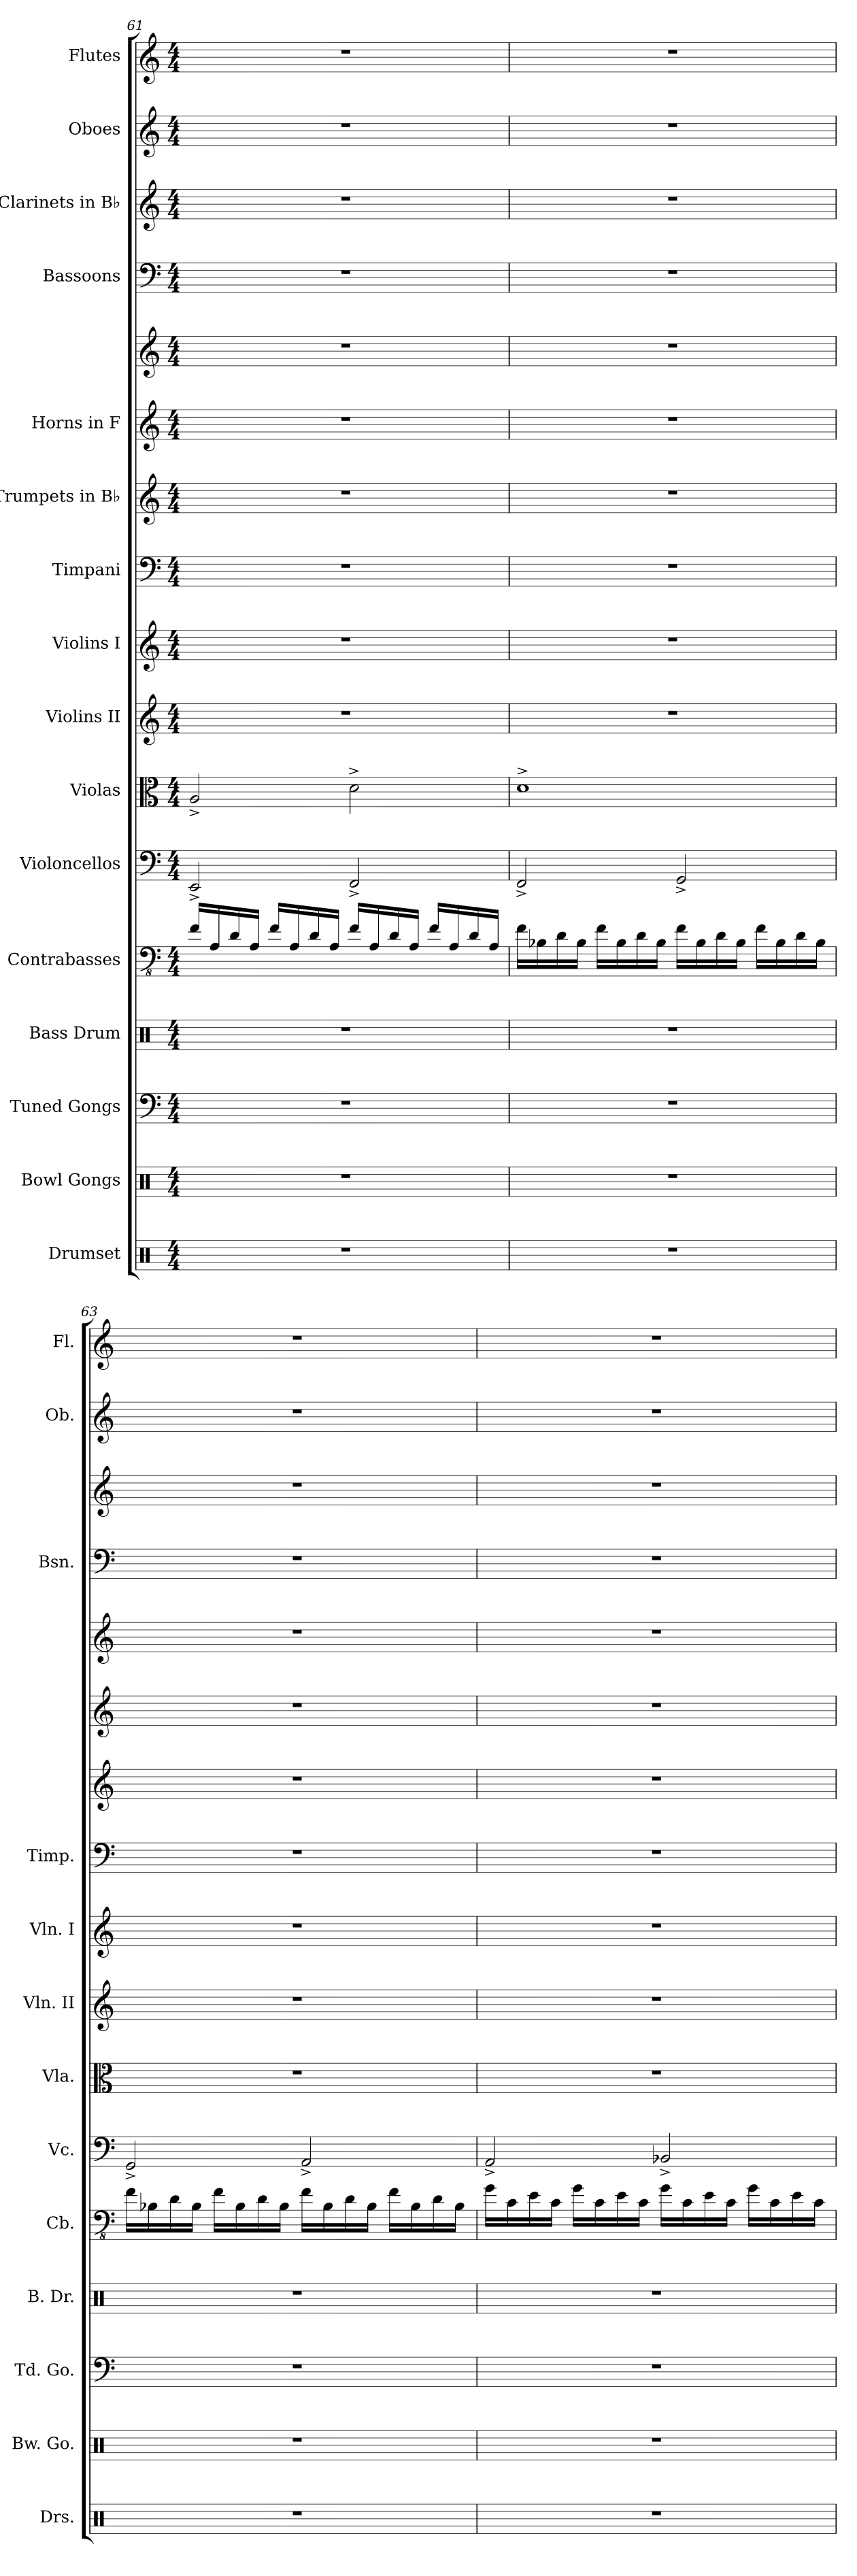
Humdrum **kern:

**kern	**kern	**kern	**kern	**kern	**kern	**kern	**kern	**kern	**kern	**kern	**kern	**kern	**kern	**kern	**kern	**kern
*part16	*part15	*part14	*part13	*part12	*part11	*part10	*part9	*part8	*part7	*part6	*part5	*part5	*part4	*part3	*part2	*part1
*staff17	*staff16	*staff15	*staff14	*staff13	*staff12	*staff11	*staff10	*staff9	*staff8	*staff7	*staff6	*staff5	*staff4	*staff3	*staff2	*staff1
*I"Drumset	*I"Bowl Gongs	*I"Tuned Gongs	*I"Bass Drum	*I"Contrabasses	*I"Violoncellos	*I"Violas	*I"Violins II	*I"Violins I	*I"Timpani	*I"Trumpets in B♭	*I"Horns in F	*	*I"Bassoons	*I"Clarinets in B♭	*I"Oboes	*I"Flutes
*I'Drs.	*I'Bw. Go.	*I'Td. Go.	*I'B. Dr.	*I'Cb.	*I'Vc.	*I'Vla.	*I'Vln. II	*I'Vln. I	*I'Timp.	*	*	*	*I'Bsn.	*	*I'Ob.	*I'Fl.
*clefX	*clefX	*clefF4	*clefX	*clefFv4	*clefF4	*clefC3	*clefG2	*clefG2	*clefF4	*clefG2	*clefG2	*clefG2	*clefF4	*clefG2	*clefG2	*clefG2
*	*	*	*	*ITrd7c12	*	*	*	*	*	*ITrd1c2	*ITrd4c7	*ITrd4c7	*	*ITrd1c2	*	*
*k[]	*k[]	*k[]	*k[]	*k[]	*k[]	*k[]	*k[]	*k[]	*k[]	*k[b-e-]	*k[b-]	*k[b-]	*k[]	*k[b-e-]	*k[]	*k[]
*M4/4	*M4/4	*M4/4	*M4/4	*M4/4	*M4/4	*M4/4	*M4/4	*M4/4	*M4/4	*M4/4	*M4/4	*M4/4	*M4/4	*M4/4	*M4/4	*M4/4
=61	=61	=61	=61	=61	=61	=61	=61	=61	=61	=61	=61	=61	=61	=61	=61	=61
1r	1r	1r	1r	16FF/LL	2EE^/	2A^/	1r	1r	1r	1r	1r	1r	1r	1r	1r	1r
.	.	.	.	16AAA/	.	.	.	.	.	.	.	.	.	.	.	.
.	.	.	.	16DD/	.	.	.	.	.	.	.	.	.	.	.	.
.	.	.	.	16AAA/JJ	.	.	.	.	.	.	.	.	.	.	.	.
.	.	.	.	16FF/LL	.	.	.	.	.	.	.	.	.	.	.	.
.	.	.	.	16AAA/	.	.	.	.	.	.	.	.	.	.	.	.
.	.	.	.	16DD/	.	.	.	.	.	.	.	.	.	.	.	.
.	.	.	.	16AAA/JJ	.	.	.	.	.	.	.	.	.	.	.	.
.	.	.	.	16FF/LL	2FF^/	2d^\	.	.	.	.	.	.	.	.	.	.
.	.	.	.	16AAA/	.	.	.	.	.	.	.	.	.	.	.	.
.	.	.	.	16DD/	.	.	.	.	.	.	.	.	.	.	.	.
.	.	.	.	16AAA/JJ	.	.	.	.	.	.	.	.	.	.	.	.
.	.	.	.	16FF/LL	.	.	.	.	.	.	.	.	.	.	.	.
.	.	.	.	16AAA/	.	.	.	.	.	.	.	.	.	.	.	.
.	.	.	.	16DD/	.	.	.	.	.	.	.	.	.	.	.	.
.	.	.	.	16AAA/JJ	.	.	.	.	.	.	.	.	.	.	.	.
!!LO:PB:g=z
=62	=62	=62	=62	=62	=62	=62	=62	=62	=62	=62	=62	=62	=62	=62	=62	=62
1r	1r	1r	1r	16FF\LL	2FF^/	1d^	1r	1r	1r	1r	1r	1r	1r	1r	1r	1r
.	.	.	.	16BBB-X\	.	.	.	.	.	.	.	.	.	.	.	.
.	.	.	.	16DD\	.	.	.	.	.	.	.	.	.	.	.	.
.	.	.	.	16BBB-\JJ	.	.	.	.	.	.	.	.	.	.	.	.
.	.	.	.	16FF\LL	.	.	.	.	.	.	.	.	.	.	.	.
.	.	.	.	16BBB-\	.	.	.	.	.	.	.	.	.	.	.	.
.	.	.	.	16DD\	.	.	.	.	.	.	.	.	.	.	.	.
.	.	.	.	16BBB-\JJ	.	.	.	.	.	.	.	.	.	.	.	.
.	.	.	.	16FF\LL	2GG^/	.	.	.	.	.	.	.	.	.	.	.
.	.	.	.	16BBB-\	.	.	.	.	.	.	.	.	.	.	.	.
.	.	.	.	16DD\	.	.	.	.	.	.	.	.	.	.	.	.
.	.	.	.	16BBB-\JJ	.	.	.	.	.	.	.	.	.	.	.	.
.	.	.	.	16FF\LL	.	.	.	.	.	.	.	.	.	.	.	.
.	.	.	.	16BBB-\	.	.	.	.	.	.	.	.	.	.	.	.
.	.	.	.	16DD\	.	.	.	.	.	.	.	.	.	.	.	.
.	.	.	.	16BBB-\JJ	.	.	.	.	.	.	.	.	.	.	.	.
=63	=63	=63	=63	=63	=63	=63	=63	=63	=63	=63	=63	=63	=63	=63	=63	=63
1r	1r	1r	1r	16FF\LL	2GG^/	1r	1r	1r	1r	1r	1r	1r	1r	1r	1r	1r
.	.	.	.	16BBB-X\	.	.	.	.	.	.	.	.	.	.	.	.
.	.	.	.	16DD\	.	.	.	.	.	.	.	.	.	.	.	.
.	.	.	.	16BBB-\JJ	.	.	.	.	.	.	.	.	.	.	.	.
.	.	.	.	16FF\LL	.	.	.	.	.	.	.	.	.	.	.	.
.	.	.	.	16BBB-\	.	.	.	.	.	.	.	.	.	.	.	.
.	.	.	.	16DD\	.	.	.	.	.	.	.	.	.	.	.	.
.	.	.	.	16BBB-\JJ	.	.	.	.	.	.	.	.	.	.	.	.
.	.	.	.	16FF\LL	2AA^/	.	.	.	.	.	.	.	.	.	.	.
.	.	.	.	16BBB-\	.	.	.	.	.	.	.	.	.	.	.	.
.	.	.	.	16DD\	.	.	.	.	.	.	.	.	.	.	.	.
.	.	.	.	16BBB-\JJ	.	.	.	.	.	.	.	.	.	.	.	.
.	.	.	.	16FF\LL	.	.	.	.	.	.	.	.	.	.	.	.
.	.	.	.	16BBB-\	.	.	.	.	.	.	.	.	.	.	.	.
.	.	.	.	16DD\	.	.	.	.	.	.	.	.	.	.	.	.
.	.	.	.	16BBB-\JJ	.	.	.	.	.	.	.	.	.	.	.	.
!!LO:PB:g=z
=64	=64	=64	=64	=64	=64	=64	=64	=64	=64	=64	=64	=64	=64	=64	=64	=64
1r	1r	1r	1r	16GG\LL	2AA^/	1r	1r	1r	1r	1r	1r	1r	1r	1r	1r	1r
.	.	.	.	16CC\	.	.	.	.	.	.	.	.	.	.	.	.
.	.	.	.	16EE\	.	.	.	.	.	.	.	.	.	.	.	.
.	.	.	.	16CC\JJ	.	.	.	.	.	.	.	.	.	.	.	.
.	.	.	.	16GG\LL	.	.	.	.	.	.	.	.	.	.	.	.
.	.	.	.	16CC\	.	.	.	.	.	.	.	.	.	.	.	.
.	.	.	.	16EE\	.	.	.	.	.	.	.	.	.	.	.	.
.	.	.	.	16CC\JJ	.	.	.	.	.	.	.	.	.	.	.	.
.	.	.	.	16GG\LL	2BB-X^/	.	.	.	.	.	.	.	.	.	.	.
.	.	.	.	16CC\	.	.	.	.	.	.	.	.	.	.	.	.
.	.	.	.	16EE\	.	.	.	.	.	.	.	.	.	.	.	.
.	.	.	.	16CC\JJ	.	.	.	.	.	.	.	.	.	.	.	.
.	.	.	.	16GG\LL	.	.	.	.	.	.	.	.	.	.	.	.
.	.	.	.	16CC\	.	.	.	.	.	.	.	.	.	.	.	.
.	.	.	.	16EE\	.	.	.	.	.	.	.	.	.	.	.	.
.	.	.	.	16CC\JJ	.	.	.	.	.	.	.	.	.	.	.	.
=	=	=	=	=	=	=	=	=	=	=	=	=	=	=	=	=
*-	*-	*-	*-	*-	*-	*-	*-	*-	*-	*-	*-	*-	*-	*-	*-	*-
